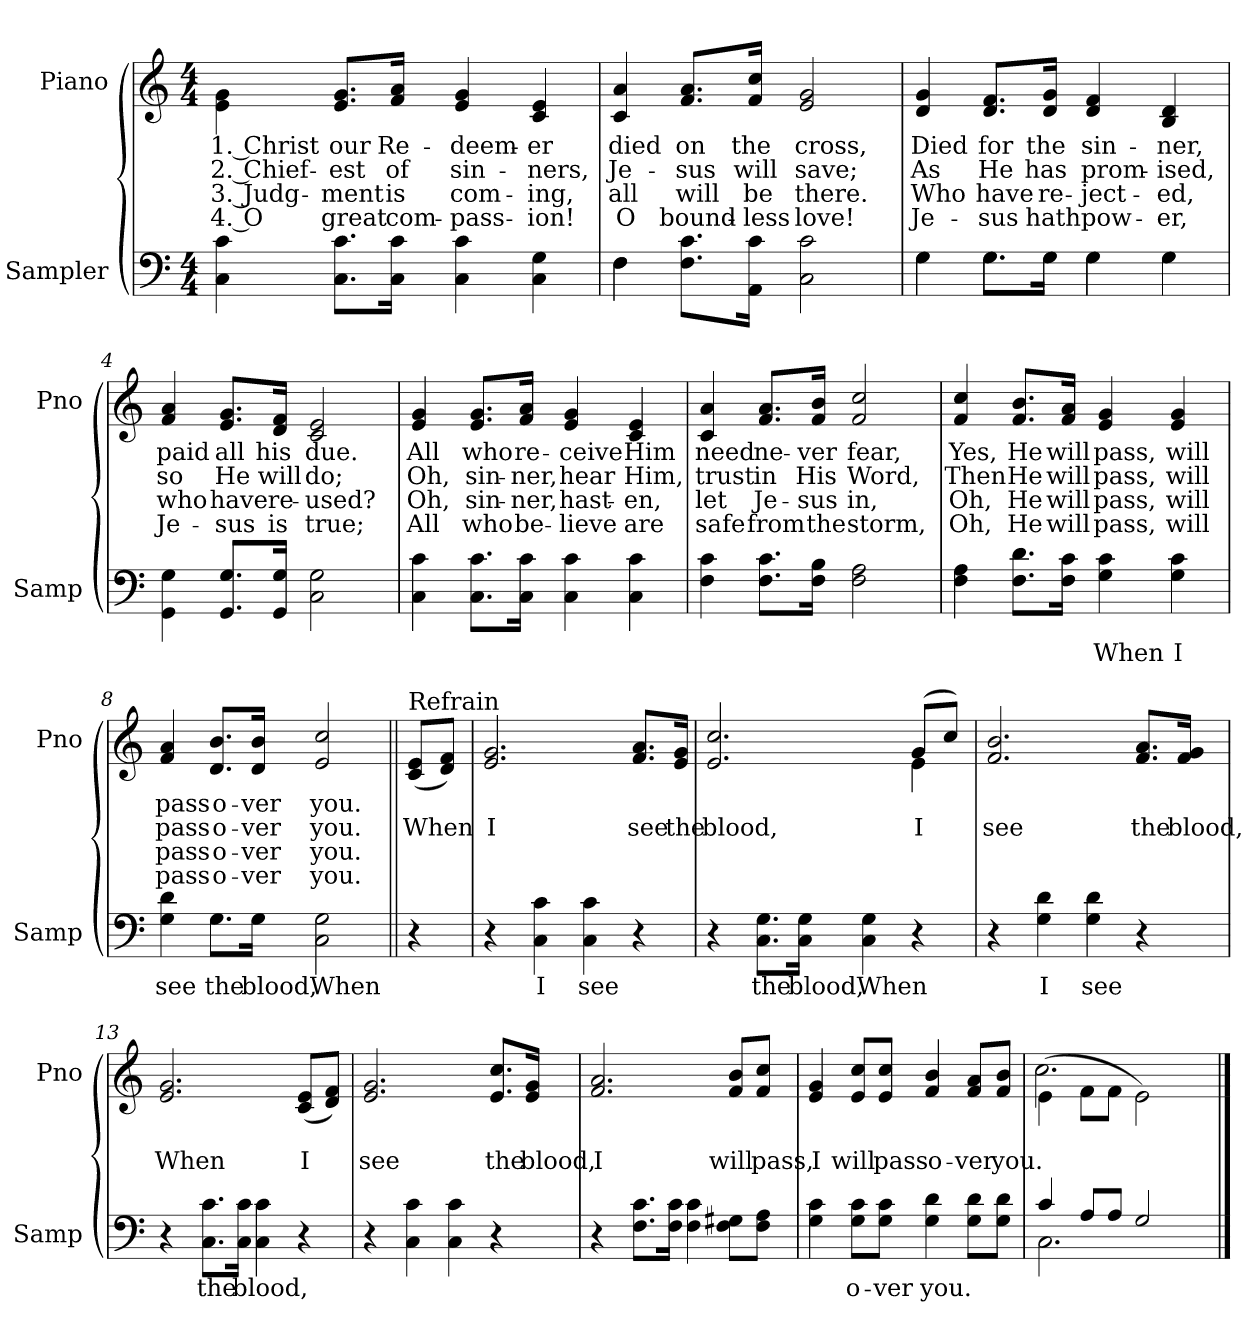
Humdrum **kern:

**kern	**text	**kern	**text	**text	**text	**text
*part2	*part2	*part1	*part1	*part1	*part1	*part1
*staff2	*staff2	*staff1	*staff1	*staff1	*staff1	*staff1
*I"Sampler	*	*I"Piano	*	*	*	*
*I'Samp	*	*I'Pno	*	*	*	*
*clefF4	*	*clefG2	*	*	*	*
*M4/4	*	*M4/4	*	*	*	*
=1	=1	=1	=1	=1	=1	=1
4C\ 4c\	.	4e\ 4g\	1. Christ	2. Chief-	3. Judg-	4. O
8.C\ 8.c\L	.	8.e/ 8.g/L	our	-est	-ment	great
16C\ 16c\Jk	.	16f/ 16a/Jk	Re-	of	is	com-
4C\ 4c\	.	4e/ 4g/	-deem-	sin-	com-	-pass-
4C\ 4G\	.	4c/ 4e/	-er	-ners,	-ing,	-ion!
=2	=2	=2	=2	=2	=2	=2
*^	*	*	*	*	*	*
4F\	4F	.	4c/ 4a/	died	Je-	all	O
8.F\ 8.c\L	2.ryy	.	8.f/ 8.a/L	on	-sus	will	bound-
16AA\ 16c\Jk	.	.	16f/ 16cc/Jk	the	will	be	-less
2C\ 2c\	.	.	2e/ 2g/	cross,	save;	there.	love!
=3	=3	=3	=3	=3	=3	=3	=3
4G\	4G	.	4d/ 4g/	Died	As	Who	Je-
8.G\L	8.G\L	.	8.d/ 8.f/L	for	He	have	-sus
16G\Jk	16G\Jk	.	16d/ 16g/Jk	the	has	re-	hath
4G\	4G	.	4d/ 4f/	sin-	prom-	-ject-	pow-
4G\	4G	.	4B/ 4d/	-ner,	-ised,	-ed,	-er,
*v	*v	*	*	*	*	*	*
=4	=4	=4	=4	=4	=4	=4
4GG\ 4G\	.	4f/ 4a/	paid	so	who	Je-
8.GG/ 8.G/L	.	8.e/ 8.g/L	all	He	have	-sus
16GG/ 16G/Jk	.	16d/ 16f/Jk	his	will	re-	is
2C\ 2G\	.	2c/ 2e/	due.	do;	-used?	true;
=5	=5	=5	=5	=5	=5	=5
4C\ 4c\	.	4e/ 4g/	All	Oh,	Oh,	All
8.C\ 8.c\L	.	8.e/ 8.g/L	who	sin-	sin-	who
16C\ 16c\Jk	.	16f/ 16a/Jk	re-	-ner,	-ner,	be-
4C\ 4c\	.	4e/ 4g/	-ceive	hear	hast-	-lieve
4C\ 4c\	.	4c/ 4e/	Him	Him,	-en,	are
=6	=6	=6	=6	=6	=6	=6
4F 4c	.	4c/ 4a/	need	trust	let	safe
8.F\ 8.c\L	.	8.f/ 8.a/L	ne-	in	Je-	from
16F\ 16B\Jk	.	16f/ 16b/Jk	-ver	His	-sus	the
2F\ 2A\	.	2f/ 2cc/	fear,	Word,	in,	storm,
=7	=7	=7	=7	=7	=7	=7
4F\ 4A\	.	4f/ 4cc/	Yes,	Then	Oh,	Oh,
8.F\ 8.d\L	.	8.f/ 8.b/L	He	He	He	He
16F\ 16c\Jk	.	16f/ 16a/Jk	will	will	will	will
4G\ 4c\	When	4e/ 4g/	pass,	pass,	pass,	pass,
4G\ 4c\	I	4e/ 4g/	will	will	will	will
=8	=8	=8	=8	=8	=8	=8
4G\ 4d\	see	4f/ 4a/	pass	pass	pass	pass
8.G\L	the	8.d/ 8.b/L	o-	o-	o-	o-
16G\Jk	blood,	16d/ 16b/Jk	-ver	-ver	-ver	-ver
2C\ 2G\	When	2e/ 2cc/	you.	you.	you.	you.
=9||	=9||	=9||	=9||	=9||	=9||	=9||
!	!	!LO:TX:t=Refrain	!	!	!	!
4r	.	(8c/ 8e/L	.	When	.	.
.	.	8d/ 8f/J)	.	.	.	.
=10	=10	=10	=10	=10	=10	=10
4r	.	2.e/ 2.g/	.	I	.	.
4C\ 4c\	I	.	.	.	.	.
4C\ 4c\	see	.	.	.	.	.
4r	.	8.f/ 8.a/L	.	see	.	.
.	.	16e/ 16g/Jk	.	the	.	.
=11	=11	=11	=11	=11	=11	=11
*	*	*^	*	*	*	*
4r	.	2.e/ 2.cc/	2.ryy	.	blood,	.	.
8.C\ 8.G\L	the	.	.	.	.	.	.
16C\ 16G\Jk	blood,	.	.	.	.	.	.
4C\ 4G\	When	.	.	.	.	.	.
4r	.	(8g/L	4e	.	I	.	.
.	.	8cc/J)	.	.	.	.	.
*	*	*v	*v	*	*	*	*
=12	=12	=12	=12	=12	=12	=12
4r	.	2.f/ 2.b/	.	see	.	.
4G\ 4d\	I	.	.	.	.	.
4G\ 4d\	see	.	.	.	.	.
4r	.	8.f/ 8.a/L	.	the	.	.
.	.	16f/ 16g/Jk	.	blood,	.	.
=13	=13	=13	=13	=13	=13	=13
4r	.	2.e/ 2.g/	.	When	.	.
8.C\ 8.c\L	the	.	.	.	.	.
16C\ 16c\Jk	blood,	.	.	.	.	.
4C\ 4c\	.	.	.	.	.	.
4r	.	(8c/ 8e/L	.	I	.	.
.	.	8d/ 8f/J)	.	.	.	.
=14	=14	=14	=14	=14	=14	=14
4r	.	2.e/ 2.g/	.	see	.	.
4C\ 4c\	.	.	.	.	.	.
4C\ 4c\	.	.	.	.	.	.
4r	.	8.e/ 8.cc/L	.	the	.	.
.	.	16e/ 16g/Jk	.	blood,	.	.
=15	=15	=15	=15	=15	=15	=15
4r	.	2.f/ 2.a/	.	I	.	.
8.F\ 8.c\L	.	.	.	.	.	.
16F\ 16c\Jk	.	.	.	.	.	.
4F\ 4c\	.	.	.	.	.	.
8F\ 8G#X\L	.	8f/ 8b/L	.	will	.	.
8F\ 8A\J	.	8f/ 8cc/J	.	pass,	.	.
=16	=16	=16	=16	=16	=16	=16
4G\ 4c\	.	4e/ 4g/	.	I	.	.
8G\ 8c\L	o-	8e/ 8cc/L	.	will	.	.
8G\ 8c\J	-ver	8e/ 8cc/J	.	pass	.	.
4G\ 4d\	you.	4f/ 4b/	.	o-	.	.
8G\ 8d\L	.	8f/ 8a/L	.	-ver	.	.
8G\ 8d\J	.	8f/ 8b/J	.	you.	.	.
=17	=17	=17	=17	=17	=17	=17
*^	*	*^	*	*	*	*
4c/	2.C	.	(4e\	2.cc	.	.	.	.
8A/L	.	.	8f\L	.	.	.	.	.
8A/J	.	.	8f\J	.	.	.	.	.
2G/	.	.	2e\)	.	.	.	.	.
.	4ryy	.	.	4ryy	.	.	.	.
*v	*v	*	*	*	*	*	*	*
*	*	*v	*v	*	*	*	*
==	==	==	==	==	==	==
*-	*-	*-	*-	*-	*-	*-
